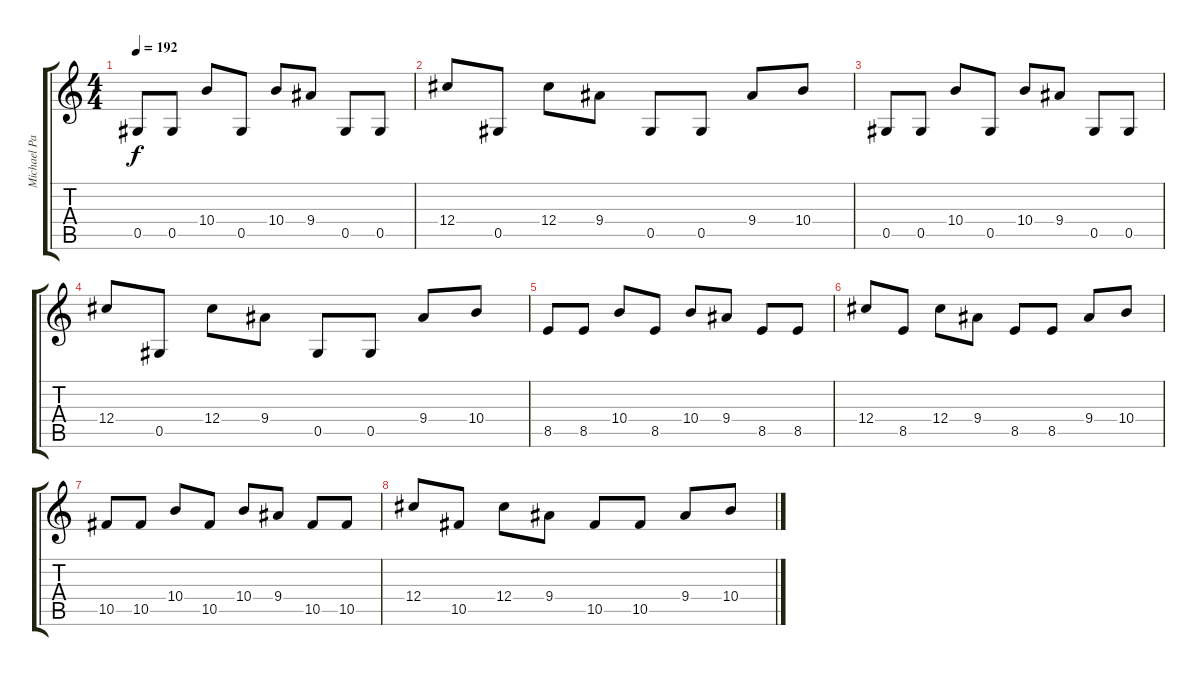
\track ("Michael Padget" "Michael Pa") {instrument distortionguitar}
\staff {score tabs}
\tuning (Eb4 Bb3 Gb3 Db3 Ab2 Db2) {hide}
\ts (4 4)
\tempo 192
\clef g2
\ks c
0.5.8{dy f} 0.5.8 10.4.8 0.5.8 10.4.8 9.4.8 0.5.8 0.5.8 |
12.4.8 0.5.8 12.4.8 9.4.8 0.5.8 0.5.8 9.4.8 10.4.8 |
0.5.8 0.5.8 10.4.8 0.5.8 10.4.8 9.4.8 0.5.8 0.5.8 |
12.4.8 0.5.8 12.4.8 9.4.8 0.5.8 0.5.8 9.4.8 10.4.8 |
8.5.8 8.5.8 10.4.8 8.5.8 10.4.8 9.4.8 8.5.8 8.5.8 |
12.4.8 8.5.8 12.4.8 9.4.8 8.5.8 8.5.8 9.4.8 10.4.8 |
10.5.8 10.5.8 10.4.8 10.5.8 10.4.8 9.4.8 10.5.8 10.5.8 |
12.4.8 10.5.8 12.4.8 9.4.8 10.5.8 10.5.8 9.4.8 10.4.8
